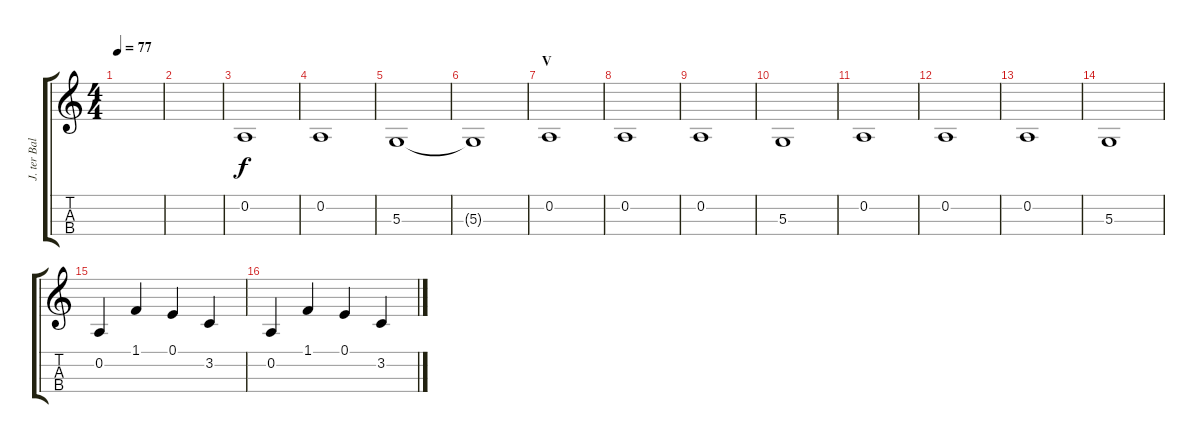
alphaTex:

\track ("J. ter Bals" "J. ter Bal") {instrument violin}
\staff {score tabs}
\tuning (E4 A3 D3 G2) {hide}
\ts (4 4)
\tempo 77
\clef g2
\ks c
|
|
0.2.1 |
0.2.1 |
5.3.1 |
5.3{t}.1 |
\section ("" "V")
0.2.1 |
0.2.1 |
0.2.1 |
5.3.1 |
0.2.1 |
0.2.1 |
0.2.1 |
5.3.1 |
0.2.4 1.1.4 0.1.4 3.2.4 |
0.2.4 1.1.4 0.1.4 3.2.4
